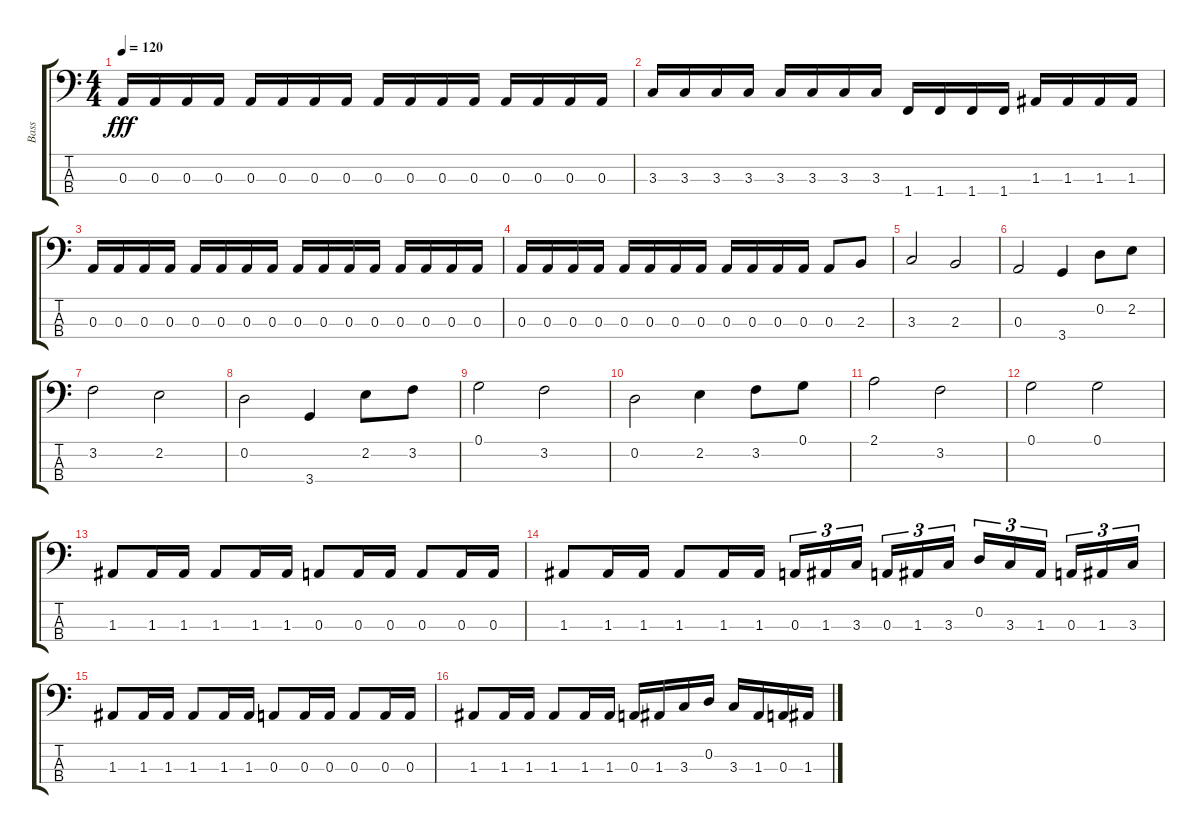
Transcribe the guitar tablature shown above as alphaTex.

\track ("Bass" "Bass") {instrument electricbasspick}
\staff {score tabs}
\tuning (G2 D2 A1 E1) {hide}
\ts (4 4)
\tempo 120
\clef f4
\ks c
0.3.16{dy fff} 0.3.16 0.3.16 0.3.16 0.3.16 0.3.16 0.3.16 0.3.16 0.3.16 0.3.16 0.3.16 0.3.16 0.3.16 0.3.16 0.3.16 0.3.16 |
3.3.16 3.3.16 3.3.16 3.3.16 3.3.16 3.3.16 3.3.16 3.3.16 1.4.16 1.4.16 1.4.16 1.4.16 1.3.16 1.3.16 1.3.16 1.3.16 |
0.3.16 0.3.16 0.3.16 0.3.16 0.3.16 0.3.16 0.3.16 0.3.16 0.3.16 0.3.16 0.3.16 0.3.16 0.3.16 0.3.16 0.3.16 0.3.16 |
0.3.16 0.3.16 0.3.16 0.3.16 0.3.16 0.3.16 0.3.16 0.3.16 0.3.16 0.3.16 0.3.16 0.3.16 0.3.8 2.3.8 |
3.3.2 2.3.2 |
0.3.2 3.4.4 0.2.8 2.2.8 |
3.2.2 2.2.2 |
0.2.2 3.4.4 2.2.8 3.2.8 |
0.1.2 3.2.2 |
0.2.2 2.2.4 3.2.8 0.1.8 |
2.1.2 3.2.2 |
0.1.2 0.1.2 |
1.3.8 1.3.16 1.3.16 1.3.8 1.3.16 1.3.16 0.3.8 0.3.16 0.3.16 0.3.8 0.3.16 0.3.16 |
1.3.8 1.3.16 1.3.16 1.3.8 1.3.16 1.3.16 0.3.16{tu (3 2)} 1.3.16{tu (3 2)} 3.3.16{tu (3 2) beam splitsecondary} 0.3.16{tu (3 2)} 1.3.16{tu (3 2)} 3.3.16{tu (3 2)} 0.2.16{tu (3 2)} 3.3.16{tu (3 2)} 1.3.16{tu (3 2) beam splitsecondary} 0.3.16{tu (3 2)} 1.3.16{tu (3 2)} 3.3.16{tu (3 2)} |
1.3.8 1.3.16 1.3.16 1.3.8 1.3.16 1.3.16 0.3.8 0.3.16 0.3.16 0.3.8 0.3.16 0.3.16 |
1.3.8 1.3.16 1.3.16 1.3.8 1.3.16 1.3.16 0.3.16 1.3.16 3.3.16 0.2.16 3.3.16 1.3.16 0.3.16 1.3.16
